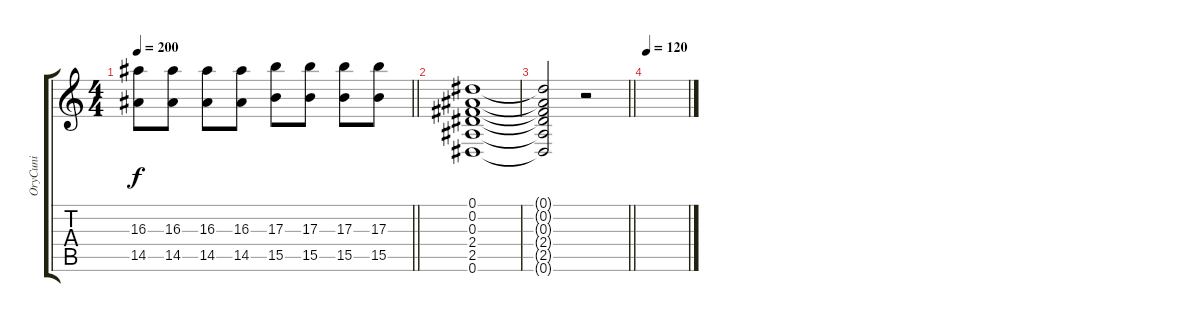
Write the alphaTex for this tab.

\track ("OryCuni" "OryCuni") {instrument distortionguitar}
\staff {score tabs}
\tuning (Eb4 Bb3 Gb3 Db3 Ab2 Eb2) {hide}
\ts (4 4)
\tempo 200
\clef g2
\barLineRight lightlight
\ks c
(16.3 14.5).8{dy f} (16.3 14.5).8 (16.3 14.5).8 (16.3 14.5).8 (17.3 15.5).8 (17.3 15.5).8 (17.3 15.5).8 (17.3 15.5).8 |
(0.1 0.2 0.3 2.4 2.5 0.6).1 |
\barLineRight lightlight
(0.1{t} 0.2{t} 0.3{t} 2.4{t} 2.5{t} 0.6{t}).2 r.2 |
\tempo 120
